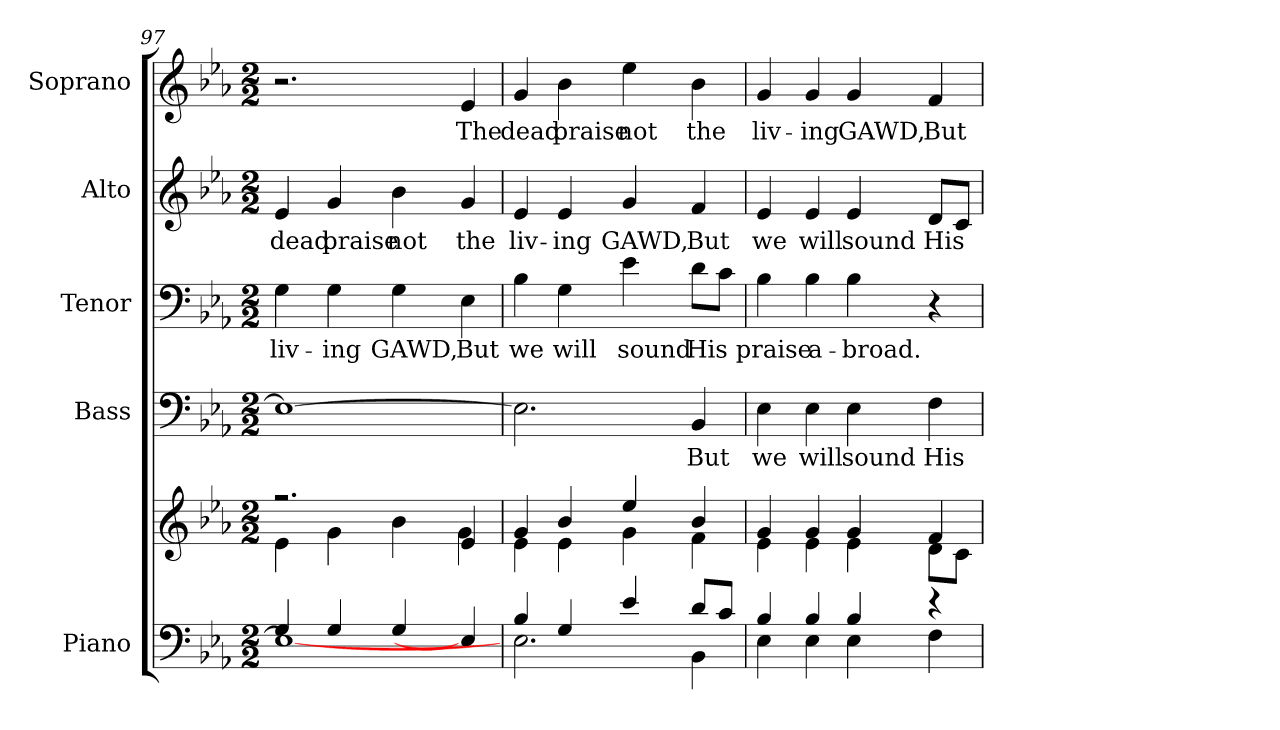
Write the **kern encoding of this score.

**kern	**kern	**kern	**text	**kern	**text	**kern	**text	**kern	**text
*part5	*part5	*part4	*part4	*part3	*part3	*part2	*part2	*part1	*part1
*staff6	*staff5	*staff4	*staff4	*staff3	*staff3	*staff2	*staff2	*staff1	*staff1
*I"Piano	*	*I"Bass	*	*I"Tenor	*	*I"Alto	*	*I"Soprano	*
*I'Pno.	*	*I'B.	*	*I'T.	*	*I'A.	*	*I'S.	*
!!LO:LB:g=z
*clefF4	*clefG2	*clefF4	*	*clefF4	*	*clefG2	*	*clefG2	*
*k[b-e-a-]	*k[b-e-a-]	*k[b-e-a-]	*	*k[b-e-a-]	*	*k[b-e-a-]	*	*k[b-e-a-]	*
*E-:	*E-:	*E-:	*	*E-:	*	*E-:	*	*E-:	*
*M2/2	*M2/2	*M2/2	*	*M2/2	*	*M2/2	*	*M2/2	*
=97	=97	=97	=97	=97	=97	=97	=97	=97	=97
*^	*^	*	*	*	*	*	*	*	*
!	!	!	!	!	!	!	!LO:LY:b:color=#000000	!	!	!	!
!	!	!	!	!	!	!	!	!	!LO:LY:b:color=#000000	!	!
4Gi/	1E-i_<	2.r	4e-i\	1E-i_>	.	4Gi\	liv-	4e-i/	dead	2.r	.
!	!	!	!	!	!	!	!LO:LY:b:color=#000000	!	!	!	!
!	!	!	!	!	!	!	!	!	!LO:LY:b:color=#000000	!	!
4Gi/	.	.	4gi\	.	.	4Gi\	-ing	4gi/	praise	.	.
!	!	!	!	!	!	!	!LO:LY:b:color=#000000	!	!	!	!
!	!	!	!	!	!	!	!	!	!LO:LY:b:color=#000000	!	!
4Gi/	.	.	4b-i\	.	.	4Gi\	GAWD,	4b-i\	not	.	.
!	!	!	!	!	!	!	!LO:LY:b:color=#000000	!	!	!	!
!	!	!	!	!	!	!	!	!	!LO:LY:b:color=#000000	!	!
!	!	!	!	!	!	!	!	!	!	!	!LO:LY:b:color=#000000
4E-i/]	.	4e-i/	4gi\	.	.	4E-i\	But	4gi/	the	4e-i/	The
=98	=98	=98	=98	=98	=98	=98	=98	=98	=98	=98	=98
!	!	!	!	!	!	!	!LO:LY:b:color=#000000	!	!	!	!
!	!	!	!	!	!	!	!	!	!LO:LY:b:color=#000000	!	!
!	!	!	!	!	!	!	!	!	!	!	!LO:LY:b:color=#000000
4B-i/	2.E-i\	4gi/	4e-i\	2.E-i\]	.	4B-i\	we	4e-i/	liv-	4gi/	dead
!	!	!	!	!	!	!	!LO:LY:b:color=#000000	!	!	!	!
!	!	!	!	!	!	!	!	!	!LO:LY:b:color=#000000	!	!
!	!	!	!	!	!	!	!	!	!	!	!LO:LY:b:color=#000000
4Gi/	.	4b-i/	4e-i\	.	.	4Gi\	will	4e-i/	-ing	4b-i\	praise
!	!	!	!	!	!	!	!LO:LY:b:color=#000000	!	!	!	!
!	!	!	!	!	!	!	!	!	!LO:LY:b:color=#000000	!	!
!	!	!	!	!	!	!	!	!	!	!	!LO:LY:b:color=#000000
4e-i/	.	4ee-i/	4gi\	.	.	4e-i\	sound	4gi/	GAWD,	4ee-i\	not
!	!	!	!	!	!LO:LY:b:color=#000000	!	!	!	!	!	!
!	!	!	!	!	!	!	!LO:LY:b:color=#000000	!	!	!	!
!	!	!	!	!	!	!	!	!	!LO:LY:b:color=#000000	!	!
!	!	!	!	!	!	!	!	!	!	!	!LO:LY:b:color=#000000
8di/L	4BB-i\	4b-i/	4fi\	4BB-i/	But	8di\L	His	4fi/	But	4b-i\	the
8ci/J	.	.	.	.	.	8ci\J	.	.	.	.	.
=99	=99	=99	=99	=99	=99	=99	=99	=99	=99	=99	=99
!	!	!	!	!	!LO:LY:b:color=#000000	!	!	!	!	!	!
!	!	!	!	!	!	!	!LO:LY:b:color=#000000	!	!	!	!
!	!	!	!	!	!	!	!	!	!LO:LY:b:color=#000000	!	!
!	!	!	!	!	!	!	!	!	!	!	!LO:LY:b:color=#000000
4B-i/	4E-i\	4gi/	4e-i\	4E-i\	we	4B-i\	praise	4e-i/	we	4gi/	liv-
!	!	!	!	!	!LO:LY:b:color=#000000	!	!	!	!	!	!
!	!	!	!	!	!	!	!LO:LY:b:color=#000000	!	!	!	!
!	!	!	!	!	!	!	!	!	!LO:LY:b:color=#000000	!	!
!	!	!	!	!	!	!	!	!	!	!	!LO:LY:b:color=#000000
4B-i/	4E-i\	4gi/	4e-i\	4E-i\	will	4B-i\	a-	4e-i/	will	4gi/	-ing
!	!	!	!	!	!LO:LY:b:color=#000000	!	!	!	!	!	!
!	!	!	!	!	!	!	!LO:LY:b:color=#000000	!	!	!	!
!	!	!	!	!	!	!	!	!	!LO:LY:b:color=#000000	!	!
!	!	!	!	!	!	!	!	!	!	!	!LO:LY:b:color=#000000
4B-i/	4E-i\	4gi/	4e-i\	4E-i\	sound	4B-i\	-broad.	4e-i/	sound	4gi/	GAWD,
!	!	!	!	!	!LO:LY:b:color=#000000	!	!	!	!	!	!
!	!	!	!	!	!	!	!	!	!LO:LY:b:color=#000000	!	!
!	!	!	!	!	!	!	!	!	!	!	!LO:LY:b:color=#000000
4r	4Fi\	4fi/	8di\L	4Fi\	His	4r	.	8di/L	His	4fi/	But
.	.	.	8ci\J	.	.	.	.	8ci/J	.	.	.
*v	*v	*	*	*	*	*	*	*	*	*	*
*	*v	*v	*	*	*	*	*	*	*	*
=	=	=	=	=	=	=	=	=	=
*-	*-	*-	*-	*-	*-	*-	*-	*-	*-
